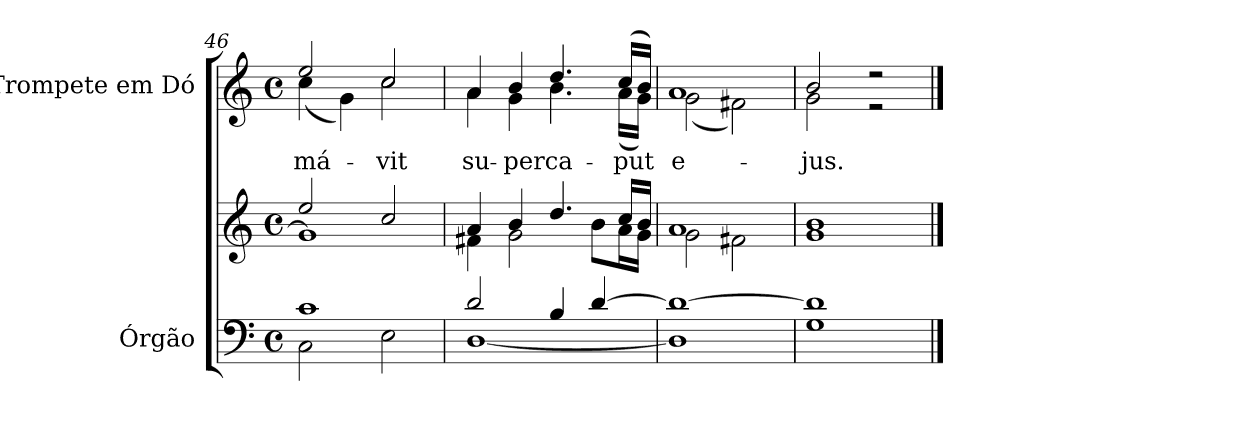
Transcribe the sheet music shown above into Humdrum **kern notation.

**kern	**kern	**kern	**text
*part2	*part2	*part1	*part1
*staff3	*staff2	*staff1	*staff1
*I"Órgão	*	*I"Trompete em Dó	*
*I'Órg.	*	*	*
!!LO:LB:g=z
*clefF4	*clefG2	*clefG2	*
*k[]	*k[]	*k[]	*
*C:	*C:	*C:	*
*M4/4	*M4/4	*M4/4	*
*met(c)	*met(c)	*met(c)	*
=46	=46	=46	=46
*^	*^	*	*
!	!	!	!	!	!LO:LY:b:color=#000000
*	*	*	*	*^	*
1ci	2Ci\	2eei/	1gi]	2eei/	(4cci\	-má-
.	.	.	.	.	4gi\)	.
!	!	!	!	!	!	!LO:LY:b:color=#000000
.	2Ei\	2cci/	.	2cci/	2cci\	-vit
=47	=47	=47	=47	=47	=47	=47
!	!	!	!	!	!	!LO:LY:b:color=#000000
2di/	[<1Di	4ai/	4f#Xi\	4ai/	4ai\	su-
!	!	!	!	!	!	!LO:LY:b:color=#000000
.	.	4bi/	2gi\	4bi/	4gi\	-per
!	!	!	!	!	!	!LO:LY:b:color=#000000
4Bi/	.	4.ddi/	.	4.ddi/	4.bi\	ca-
[>4di/	.	.	8bi\L	.	.	.
!	!	!	!	!	!	!LO:LY:b:color=#000000
.	.	16cci/LL	16ai\L	(16cci/LL	(16ai\LL	-put
.	.	16bi/JJ	16gi\JJ	16bi/JJ)	16gi\JJ)	.
=48	=48	=48	=48	=48	=48	=48
!	!	!	!	!	!	!LO:LY:b:color=#000000
1di_>	1Di]	1ai	2gi\	1ai	(2gi\	e-
.	.	.	2f#Xi\	.	2f#Xi\)	.
=49	=49	=49	=49	=49	=49	=49
!	!	!	!	!	!	!LO:LY:b:color=#000000
1di]	1Gi	1bi	1gi	2bi/	2gi\	-jus.
.	.	.	.	2r	2r	.
*v	*v	*	*	*v	*v	*
*	*v	*v	*	*
==	==	==	==
*-	*-	*-	*-
